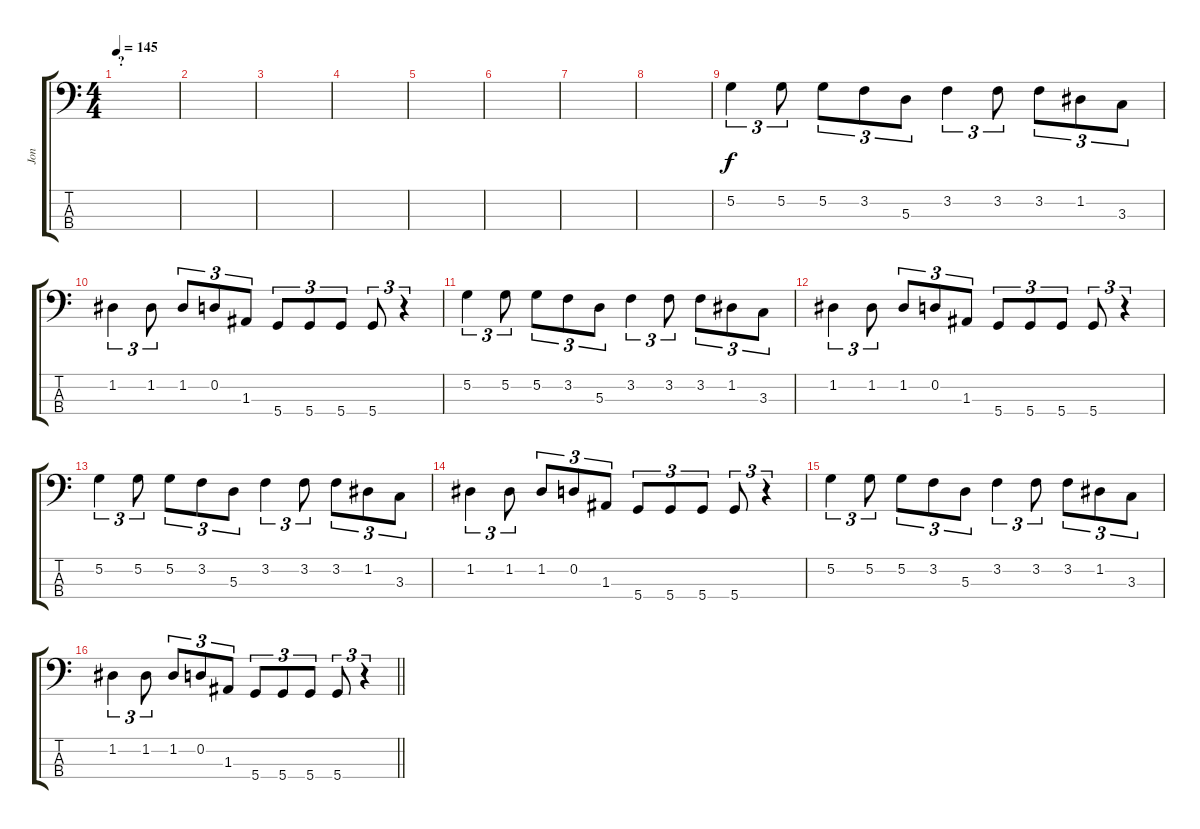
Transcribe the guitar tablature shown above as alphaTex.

\track ("Jon" "Jon") {instrument electricbassfinger}
\staff {score tabs}
\tuning (G2 D2 A1 D1) {hide}
\ts (4 4)
\section ("" "?")
\tempo 145
\clef f4
\ks c
|
|
|
|
|
|
|
|
5.2.4{tu (3 2)} 5.2.8{tu (3 2)} 5.2.8{tu (3 2)} 3.2.8{tu (3 2)} 5.3.8{tu (3 2)} 3.2.4{tu (3 2)} 3.2.8{tu (3 2)} 3.2.8{tu (3 2)} 1.2.8{tu (3 2)} 3.3.8{tu (3 2)} |
1.2.4{tu (3 2)} 1.2.8{tu (3 2)} 1.2.8{tu (3 2)} 0.2.8{tu (3 2)} 1.3.8{tu (3 2)} 5.4.8{tu (3 2)} 5.4.8{tu (3 2)} 5.4.8{tu (3 2)} 5.4.8{tu (3 2)} r.4{tu (3 2)} |
5.2.4{tu (3 2)} 5.2.8{tu (3 2)} 5.2.8{tu (3 2)} 3.2.8{tu (3 2)} 5.3.8{tu (3 2)} 3.2.4{tu (3 2)} 3.2.8{tu (3 2)} 3.2.8{tu (3 2)} 1.2.8{tu (3 2)} 3.3.8{tu (3 2)} |
1.2.4{tu (3 2)} 1.2.8{tu (3 2)} 1.2.8{tu (3 2)} 0.2.8{tu (3 2)} 1.3.8{tu (3 2)} 5.4.8{tu (3 2)} 5.4.8{tu (3 2)} 5.4.8{tu (3 2)} 5.4.8{tu (3 2)} r.4{tu (3 2)} |
5.2.4{tu (3 2)} 5.2.8{tu (3 2)} 5.2.8{tu (3 2)} 3.2.8{tu (3 2)} 5.3.8{tu (3 2)} 3.2.4{tu (3 2)} 3.2.8{tu (3 2)} 3.2.8{tu (3 2)} 1.2.8{tu (3 2)} 3.3.8{tu (3 2)} |
1.2.4{tu (3 2)} 1.2.8{tu (3 2)} 1.2.8{tu (3 2)} 0.2.8{tu (3 2)} 1.3.8{tu (3 2)} 5.4.8{tu (3 2)} 5.4.8{tu (3 2)} 5.4.8{tu (3 2)} 5.4.8{tu (3 2)} r.4{tu (3 2)} |
5.2.4{tu (3 2)} 5.2.8{tu (3 2)} 5.2.8{tu (3 2)} 3.2.8{tu (3 2)} 5.3.8{tu (3 2)} 3.2.4{tu (3 2)} 3.2.8{tu (3 2)} 3.2.8{tu (3 2)} 1.2.8{tu (3 2)} 3.3.8{tu (3 2)} |
\barLineRight lightlight
1.2.4{tu (3 2)} 1.2.8{tu (3 2)} 1.2.8{tu (3 2)} 0.2.8{tu (3 2)} 1.3.8{tu (3 2)} 5.4.8{tu (3 2)} 5.4.8{tu (3 2)} 5.4.8{tu (3 2)} 5.4.8{tu (3 2)} r.4{tu (3 2)}
